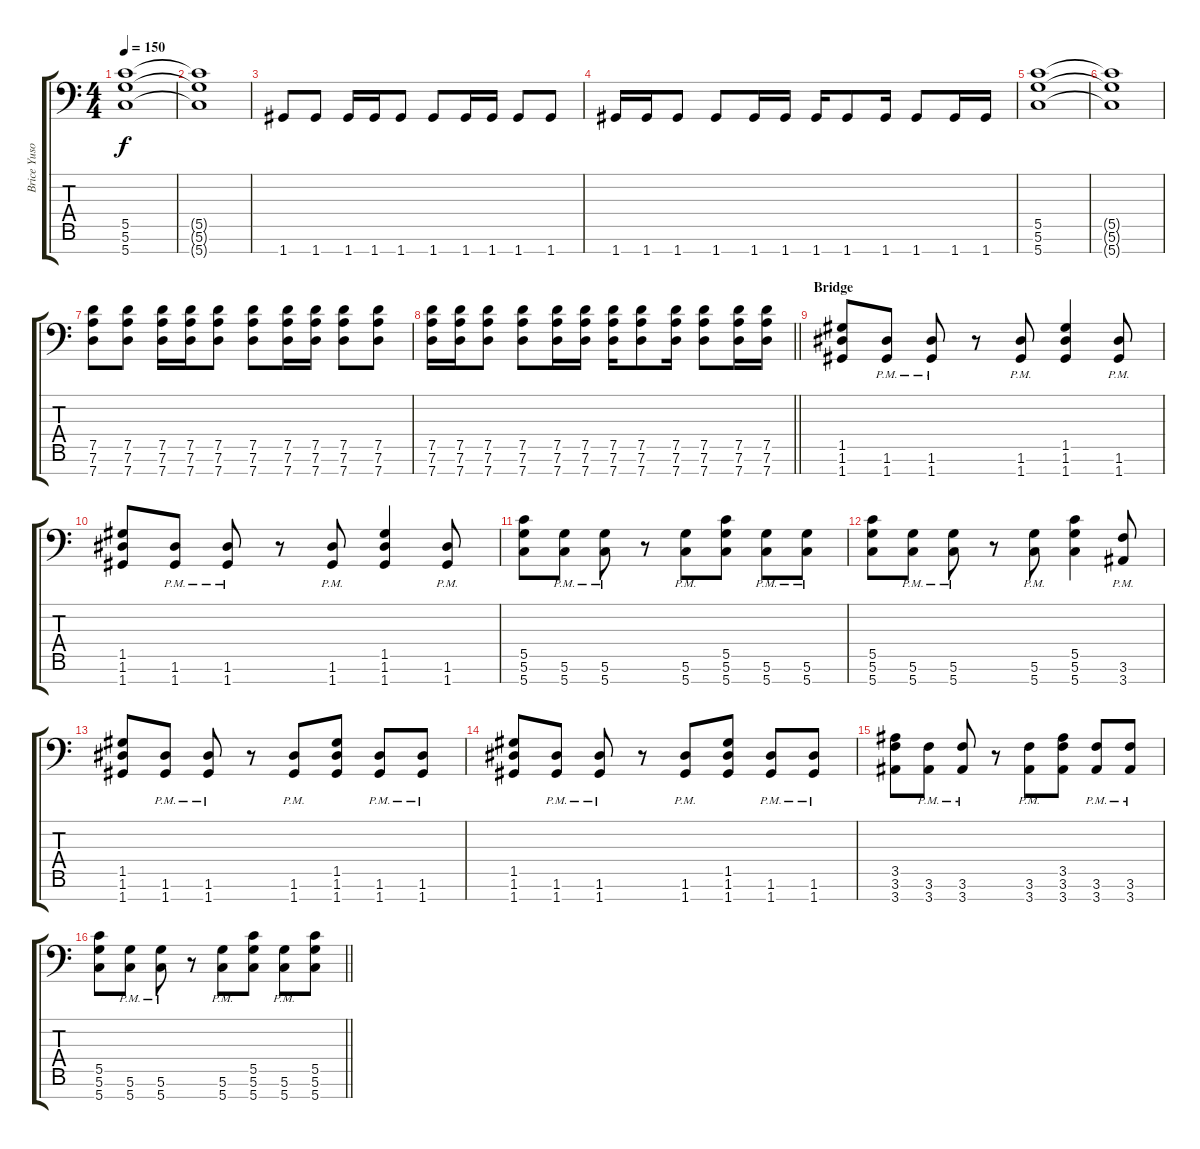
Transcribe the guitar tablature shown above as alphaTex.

\track ("Brice Yuson (Rythm)" "Brice Yuso") {instrument distortionguitar}
\staff {score tabs}
\tuning (D4 A3 F3 C3 G2 D2 G1) {hide}
\ts (4 4)
\tempo 150
\clef f4
\ks c
(5.5 5.6 5.7).1{dy f} |
(5.5{t} 5.6{t} 5.7{t}).1 |
1.7.8 1.7.8 1.7.16 1.7.16 1.7.8 1.7.8 1.7.16 1.7.16 1.7.8 1.7.8 |
1.7.16 1.7.16 1.7.8 1.7.8 1.7.16 1.7.16 1.7.16 1.7.8 1.7.16 1.7.8 1.7.16 1.7.16 |
(5.5 5.6 5.7).1 |
(5.5{t} 5.6{t} 5.7{t}).1 |
(7.5 7.6 7.7).8 (7.5 7.6 7.7).8 (7.5 7.6 7.7).16 (7.5 7.6 7.7).16 (7.5 7.6 7.7).8 (7.5 7.6 7.7).8 (7.5 7.6 7.7).16 (7.5 7.6 7.7).16 (7.5 7.6 7.7).8 (7.5 7.6 7.7).8 |
\barLineRight lightlight
(7.5 7.6 7.7).16 (7.5 7.6 7.7).16 (7.5 7.6 7.7).8 (7.5 7.6 7.7).8 (7.5 7.6 7.7).16 (7.5 7.6 7.7).16 (7.5 7.6 7.7).16 (7.5 7.6 7.7).8 (7.5 7.6 7.7).16 (7.5 7.6 7.7).8 (7.5 7.6 7.7).16 (7.5 7.6 7.7).16 |
\section ("" "Bridge")
(1.5 1.6 1.7).8 (1.6{pm} 1.7{pm}).8 (1.6{pm} 1.7{pm}).8 r.8 (1.6{pm} 1.7{pm}).8 (1.5 1.6 1.7).4 (1.6{pm} 1.7{pm}).8 |
(1.5 1.6 1.7).8 (1.6{pm} 1.7{pm}).8 (1.6{pm} 1.7{pm}).8 r.8 (1.6{pm} 1.7{pm}).8 (1.5 1.6 1.7).4 (1.6{pm} 1.7{pm}).8 |
(5.5 5.6 5.7).8 (5.6{pm} 5.7{pm}).8 (5.6{pm} 5.7{pm}).8 r.8 (5.6{pm} 5.7{pm}).8 (5.5 5.6 5.7).8 (5.6{pm} 5.7{pm}).8 (5.6{pm} 5.7{pm}).8 |
(5.5 5.6 5.7).8 (5.6{pm} 5.7{pm}).8 (5.6{pm} 5.7{pm}).8 r.8 (5.6{pm} 5.7{pm}).8 (5.5 5.6 5.7).4 (3.6{pm} 3.7{pm}).8 |
(1.5 1.6 1.7).8 (1.6{pm} 1.7{pm}).8 (1.6{pm} 1.7{pm}).8 r.8 (1.6{pm} 1.7{pm}).8 (1.5 1.6 1.7).8 (1.6{pm} 1.7{pm}).8 (1.6{pm} 1.7{pm}).8 |
(1.5 1.6 1.7).8 (1.6{pm} 1.7{pm}).8 (1.6{pm} 1.7{pm}).8 r.8 (1.6{pm} 1.7{pm}).8 (1.5 1.6 1.7).8 (1.6{pm} 1.7{pm}).8 (1.6{pm} 1.7{pm}).8 |
(3.5 3.6 3.7).8 (3.6{pm} 3.7{pm}).8 (3.6{pm} 3.7{pm}).8 r.8 (3.6{pm} 3.7{pm}).8 (3.5 3.6 3.7).8 (3.6{pm} 3.7{pm}).8 (3.6{pm} 3.7{pm}).8 |
\barLineRight lightlight
(5.5 5.6 5.7).8 (5.6{pm} 5.7{pm}).8 (5.6{pm} 5.7{pm}).8 r.8 (5.6{pm} 5.7{pm}).8 (5.5 5.6 5.7).8 (5.6{pm} 5.7{pm}).8 (5.5 5.6 5.7).8
